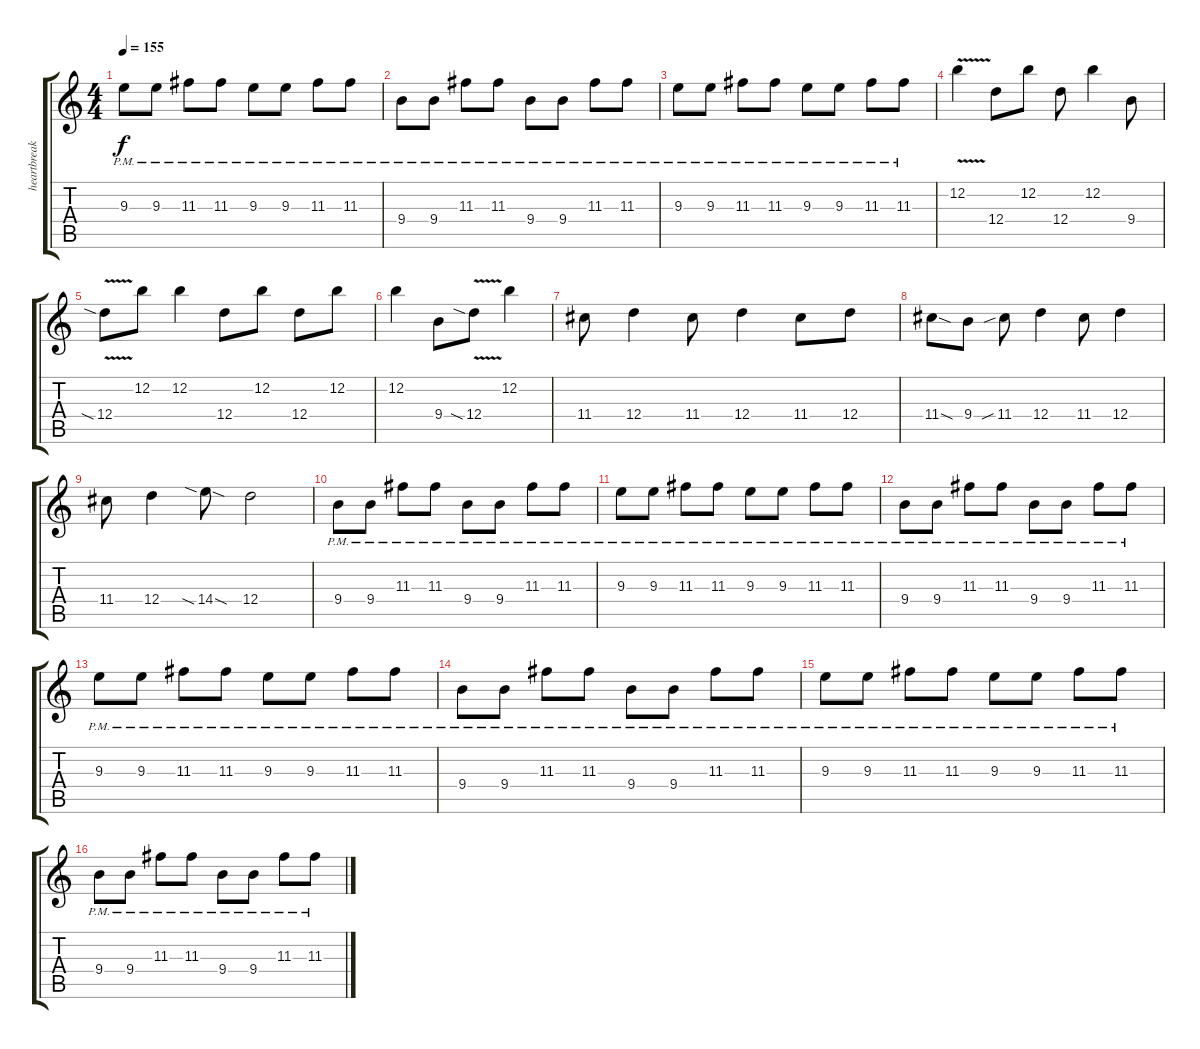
\track ("heartbreakbeat" "heartbreak") {instrument overdrivenguitar}
\staff {score tabs}
\tuning (E4 B3 G3 D3 A2 E2) {hide}
\ts (4 4)
\tempo 155
\clef g2
\ks c
9.3{pm}.8{dy f} 9.3{pm}.8 11.3{pm}.8 11.3{pm}.8 9.3{pm}.8 9.3{pm}.8 11.3{pm}.8 11.3{pm}.8 |
9.4{pm}.8 9.4{pm}.8 11.3{pm}.8 11.3{pm}.8 9.4{pm}.8 9.4{pm}.8 11.3{pm}.8 11.3{pm}.8 |
9.3{pm}.8 9.3{pm}.8 11.3{pm}.8 11.3{pm}.8 9.3{pm}.8 9.3{pm}.8 11.3{pm}.8 11.3{pm}.8 |
12.2{v}.4 12.4.8 12.2.8 12.4.8 12.2.4 9.4.8 |
12.4{v sia}.8 12.2.8 12.2.4 12.4.8 12.2.8 12.4.8 12.2.8 |
12.2.4 9.4.8 12.4{v sia}.8 12.2.4 |
11.4.8 12.4.4 11.4.8 12.4.4 11.4.8 12.4.8 |
11.4{sod}.8 9.4.8 11.4{sib}.8 12.4.4 11.4.8 12.4.4 |
11.4.8 12.4.4 14.4{sia sod}.8 12.4.2 |
9.4{pm}.8 9.4{pm}.8 11.3{pm}.8 11.3{pm}.8 9.4{pm}.8 9.4{pm}.8 11.3{pm}.8 11.3{pm}.8 |
9.3{pm}.8 9.3{pm}.8 11.3{pm}.8 11.3{pm}.8 9.3{pm}.8 9.3{pm}.8 11.3{pm}.8 11.3{pm}.8 |
9.4{pm}.8 9.4{pm}.8 11.3{pm}.8 11.3{pm}.8 9.4{pm}.8 9.4{pm}.8 11.3{pm}.8 11.3{pm}.8 |
9.3{pm}.8 9.3{pm}.8 11.3{pm}.8 11.3{pm}.8 9.3{pm}.8 9.3{pm}.8 11.3{pm}.8 11.3{pm}.8 |
9.4{pm}.8 9.4{pm}.8 11.3{pm}.8 11.3{pm}.8 9.4{pm}.8 9.4{pm}.8 11.3{pm}.8 11.3{pm}.8 |
9.3{pm}.8 9.3{pm}.8 11.3{pm}.8 11.3{pm}.8 9.3{pm}.8 9.3{pm}.8 11.3{pm}.8 11.3{pm}.8 |
9.4{pm}.8 9.4{pm}.8 11.3{pm}.8 11.3{pm}.8 9.4{pm}.8 9.4{pm}.8 11.3{pm}.8 11.3{pm}.8
